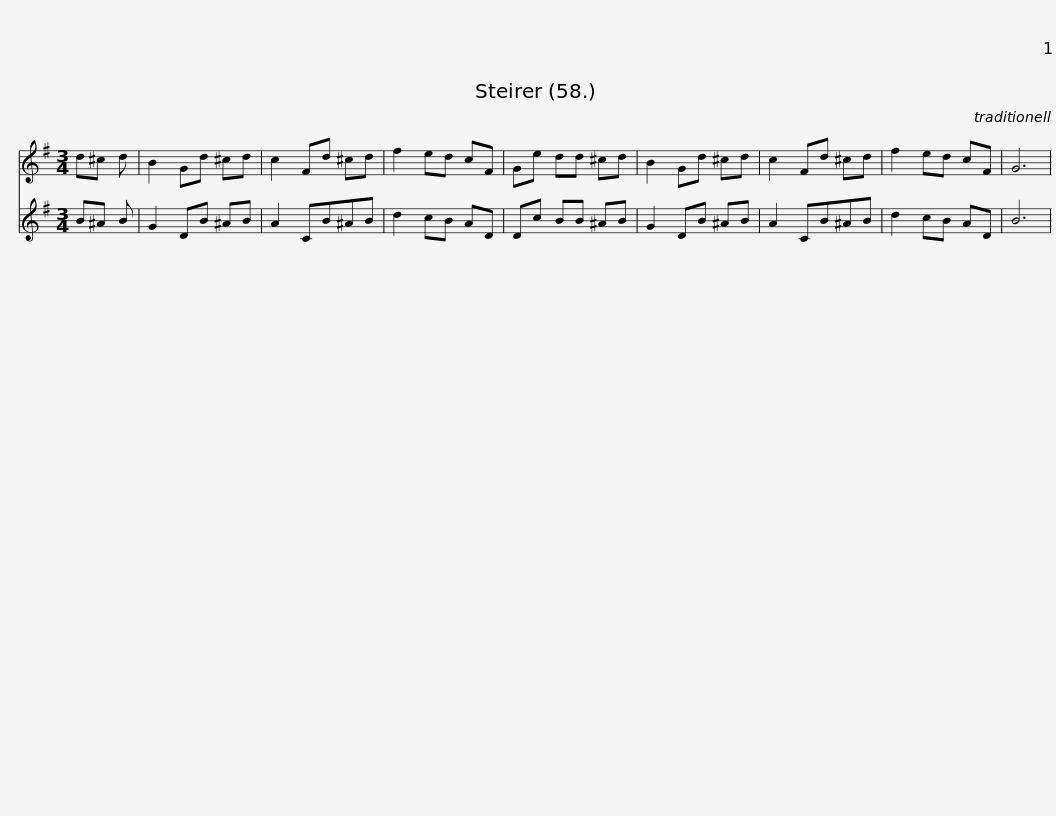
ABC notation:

X:1
%%score 1 2
L:1/8
M:3/4
I:linebreak $
K:G
V:1 treble
V:2 treble
V:1
 d^c d | B2 Gd ^cd | c2 Fd ^cd | f2 ed cF | Ge dd ^cd | %5
 B2 Gd ^cd | c2 Fd ^cd | f2 ed cF |$ G6 | %9
V:2
 B^A B | G2 DB ^AB | A2 CB^AB | d2 cB AD | Dc BB ^AB | %5
 G2 DB ^AB | A2 CB^AB | d2 cB AD |$ B6 | %9
